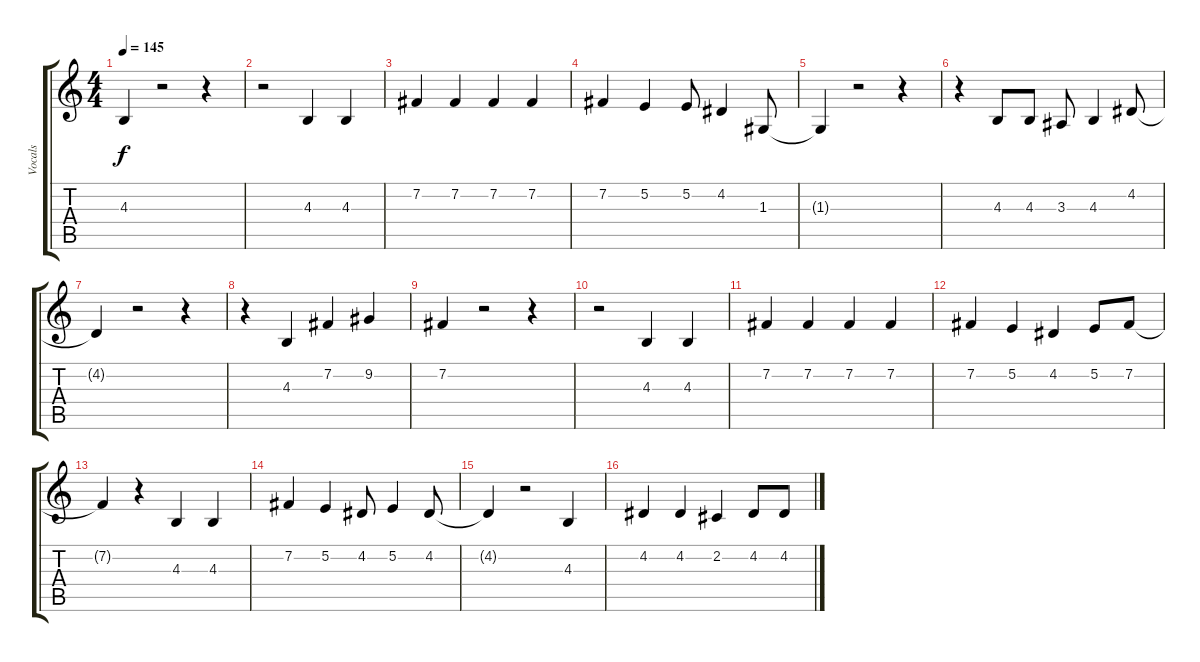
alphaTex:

\track ("Vocals" "Vocals") {instrument lead6voice}
\staff {score tabs}
\tuning (E4 B3 G3 D3 A2 E2) {hide}
\ts (4 4)
\tempo 145
\clef g2
\ks c
4.3{t}.4{dy f} r.2 r.4 |
r.2 4.3.4 4.3.4 |
7.2.4 7.2.4 7.2.4 7.2.4 |
7.2.4 5.2.4 5.2.8 4.2.4 1.3.8 |
1.3{t}.4 r.2 r.4 |
r.4 4.3.8 4.3.8 3.3.8 4.3.4 4.2.8 |
4.2{t}.4 r.2 r.4 |
r.4 4.3.4 7.2.4 9.2.4 |
7.2.4 r.2 r.4 |
r.2 4.3.4 4.3.4 |
7.2.4 7.2.4 7.2.4 7.2.4 |
7.2.4 5.2.4 4.2.4 5.2.8 7.2.8 |
7.2{t}.4 r.4 4.3.4 4.3.4 |
7.2.4 5.2.4 4.2.8 5.2.4 4.2.8 |
4.2{t}.4 r.2 4.3.4 |
4.2.4 4.2.4 2.2.4 4.2.8 4.2.8
